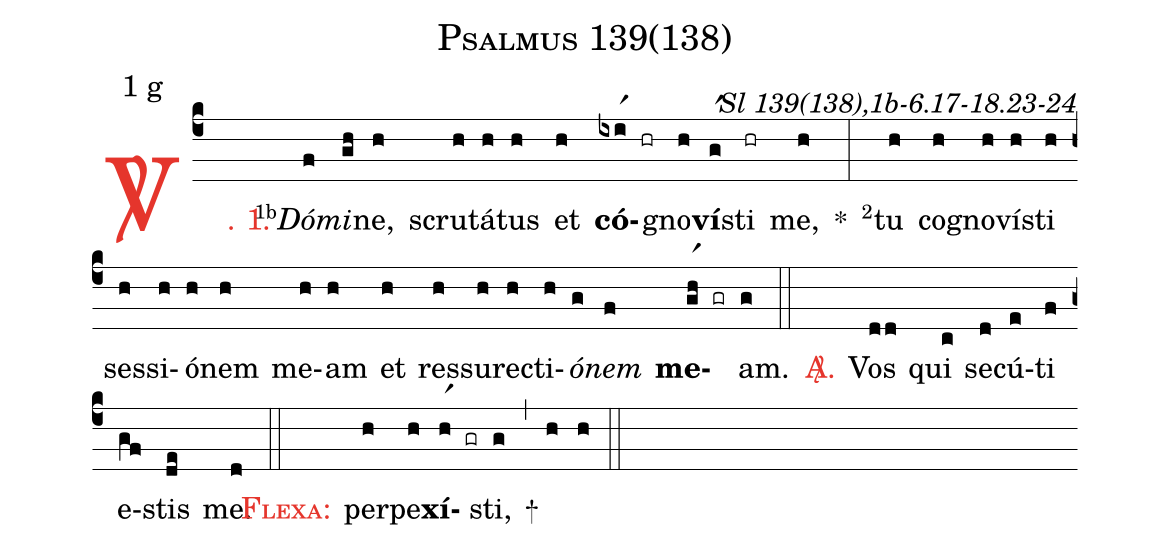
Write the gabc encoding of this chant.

name: Psalmus 139(138);
mode: 1;
mode-differentia: g;
commentary: Sl 139(138),1b-6.17-18.23-24;
%%
(c4)

<c><sp>V/</sp>. 1.</c>() <v>\VSup{1b}</v><i>Dó</i>(f)<i>mi</i>(gh)ne,(h) scru(h)tá(h)tus(h) et(h) <b>có</b>(ixir1 hr)gno(h)<b>ví</b>(gr1)sti(hr) me,(h) *(:) <v>\VSup{2}</v>tu(h) co(h)gno(h)ví(h)sti(h) ses(h)si(h)ó(h)nem(h) me(h)am(h) et(h) res(h)su(h)rec(h)ti(h)<i>ó</i>(g)<i>nem</i>(f) <b>me</b>(gr1h gr)am.(g)

(::)

<nlba><c><sp>A/</sp>.</c>() Vos</nlba>(dd) qui(c) se(d)cú(e)ti(f) e(gf)stis(de) me.(d)

(::)

<nlba><c><sc>Flexa:</sc></c>() per</nlba>(h)pe(h)<b>xí</b>(hr1 gr)sti,(g) +(,) (h) (h)

(::)
